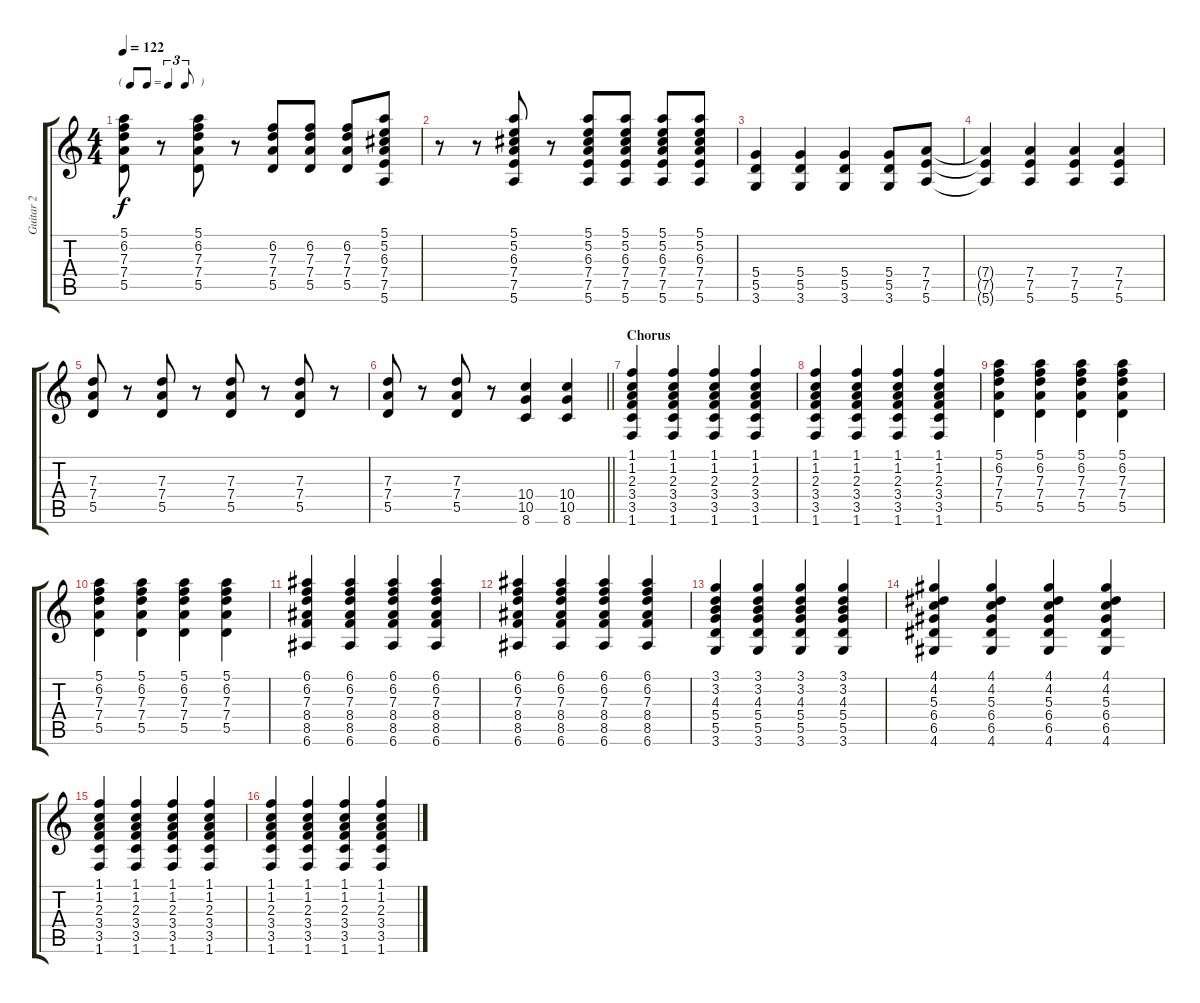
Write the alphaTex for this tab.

\track ("Guitar 2" "Guitar 2") {instrument distortionguitar}
\staff {score tabs}
\tuning (E4 B3 G3 D3 A2 E2) {hide}
\ts (4 4)
\tf triplet8th
\tempo 122
\clef g2
\ks c
(5.1 6.2 7.3 7.4 5.5).8{dy f} r.8 (5.1 6.2 7.3 7.4 5.5).8 r.8 (6.2 7.3 7.4 5.5).8 (6.2 7.3 7.4 5.5).8 (6.2 7.3 7.4 5.5).8 (5.1 5.2 6.3 7.4 7.5 5.6).8 |
r.8 r.8 (5.1 5.2 6.3 7.4 7.5 5.6).8 r.8 (5.1 5.2 6.3 7.4 7.5 5.6).8 (5.1 5.2 6.3 7.4 7.5 5.6).8 (5.1 5.2 6.3 7.4 7.5 5.6).8 (5.1 5.2 6.3 7.4 7.5 5.6).8 |
(5.4 5.5 3.6).4 (5.4 5.5 3.6).4 (5.4 5.5 3.6).4 (5.4 5.5 3.6).8 (7.4 7.5 5.6).8 |
(7.4{t} 7.5{t} 5.6{t}).4 (7.4 7.5 5.6).4 (7.4 7.5 5.6).4 (7.4 7.5 5.6).4 |
(7.3 7.4 5.5).8 r.8 (7.3 7.4 5.5).8 r.8 (7.3 7.4 5.5).8 r.8 (7.3 7.4 5.5).8 r.8 |
\barLineRight lightlight
(7.3 7.4 5.5).8 r.8 (7.3 7.4 5.5).8 r.8 (10.4 10.5 8.6).4 (10.4 10.5 8.6).4 |
\section ("" "Chorus")
(1.1 1.2 2.3 3.4 3.5 1.6).4 (1.1 1.2 2.3 3.4 3.5 1.6).4 (1.1 1.2 2.3 3.4 3.5 1.6).4 (1.1 1.2 2.3 3.4 3.5 1.6).4 |
(1.1 1.2 2.3 3.4 3.5 1.6).4 (1.1 1.2 2.3 3.4 3.5 1.6).4 (1.1 1.2 2.3 3.4 3.5 1.6).4 (1.1 1.2 2.3 3.4 3.5 1.6).4 |
(5.1 6.2 7.3 7.4 5.5).4 (5.1 6.2 7.3 7.4 5.5).4 (5.1 6.2 7.3 7.4 5.5).4 (5.1 6.2 7.3 7.4 5.5).4 |
(5.1 6.2 7.3 7.4 5.5).4 (5.1 6.2 7.3 7.4 5.5).4 (5.1 6.2 7.3 7.4 5.5).4 (5.1 6.2 7.3 7.4 5.5).4 |
(6.1 6.2 7.3 8.4 8.5 6.6).4 (6.1 6.2 7.3 8.4 8.5 6.6).4 (6.1 6.2 7.3 8.4 8.5 6.6).4 (6.1 6.2 7.3 8.4 8.5 6.6).4 |
(6.1 6.2 7.3 8.4 8.5 6.6).4 (6.1 6.2 7.3 8.4 8.5 6.6).4 (6.1 6.2 7.3 8.4 8.5 6.6).4 (6.1 6.2 7.3 8.4 8.5 6.6).4 |
(3.1 3.2 4.3 5.4 5.5 3.6).4 (3.1 3.2 4.3 5.4 5.5 3.6).4 (3.1 3.2 4.3 5.4 5.5 3.6).4 (3.1 3.2 4.3 5.4 5.5 3.6).4 |
(4.1 4.2 5.3 6.4 6.5 4.6).4 (4.1 4.2 5.3 6.4 6.5 4.6).4 (4.1 4.2 5.3 6.4 6.5 4.6).4 (4.1 4.2 5.3 6.4 6.5 4.6).4 |
(1.1 1.2 2.3 3.4 3.5 1.6).4 (1.1 1.2 2.3 3.4 3.5 1.6).4 (1.1 1.2 2.3 3.4 3.5 1.6).4 (1.1 1.2 2.3 3.4 3.5 1.6).4 |
(1.1 1.2 2.3 3.4 3.5 1.6).4 (1.1 1.2 2.3 3.4 3.5 1.6).4 (1.1 1.2 2.3 3.4 3.5 1.6).4 (1.1 1.2 2.3 3.4 3.5 1.6).4
